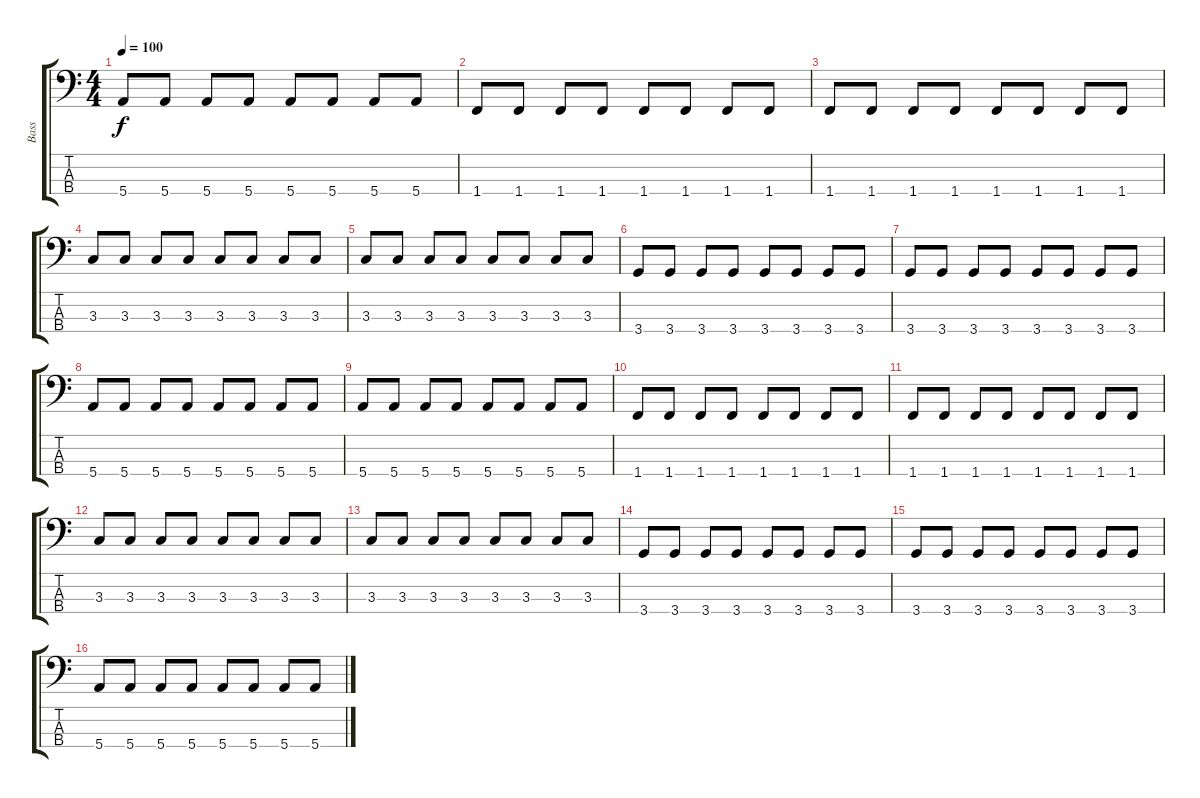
\track ("Bass" "Bass") {instrument electricbasspick}
\staff {score tabs}
\tuning (G2 D2 A1 E1) {hide}
\ts (4 4)
\tempo 100
\clef f4
\ks c
5.4.8{dy f} 5.4.8 5.4.8 5.4.8 5.4.8 5.4.8 5.4.8 5.4.8 |
1.4.8 1.4.8 1.4.8 1.4.8 1.4.8 1.4.8 1.4.8 1.4.8 |
1.4.8 1.4.8 1.4.8 1.4.8 1.4.8 1.4.8 1.4.8 1.4.8 |
3.3.8 3.3.8 3.3.8 3.3.8 3.3.8 3.3.8 3.3.8 3.3.8 |
3.3.8 3.3.8 3.3.8 3.3.8 3.3.8 3.3.8 3.3.8 3.3.8 |
3.4.8 3.4.8 3.4.8 3.4.8 3.4.8 3.4.8 3.4.8 3.4.8 |
3.4.8 3.4.8 3.4.8 3.4.8 3.4.8 3.4.8 3.4.8 3.4.8 |
5.4.8 5.4.8 5.4.8 5.4.8 5.4.8 5.4.8 5.4.8 5.4.8 |
5.4.8 5.4.8 5.4.8 5.4.8 5.4.8 5.4.8 5.4.8 5.4.8 |
1.4.8 1.4.8 1.4.8 1.4.8 1.4.8 1.4.8 1.4.8 1.4.8 |
1.4.8 1.4.8 1.4.8 1.4.8 1.4.8 1.4.8 1.4.8 1.4.8 |
3.3.8 3.3.8 3.3.8 3.3.8 3.3.8 3.3.8 3.3.8 3.3.8 |
3.3.8 3.3.8 3.3.8 3.3.8 3.3.8 3.3.8 3.3.8 3.3.8 |
3.4.8 3.4.8 3.4.8 3.4.8 3.4.8 3.4.8 3.4.8 3.4.8 |
3.4.8 3.4.8 3.4.8 3.4.8 3.4.8 3.4.8 3.4.8 3.4.8 |
5.4.8 5.4.8 5.4.8 5.4.8 5.4.8 5.4.8 5.4.8 5.4.8
